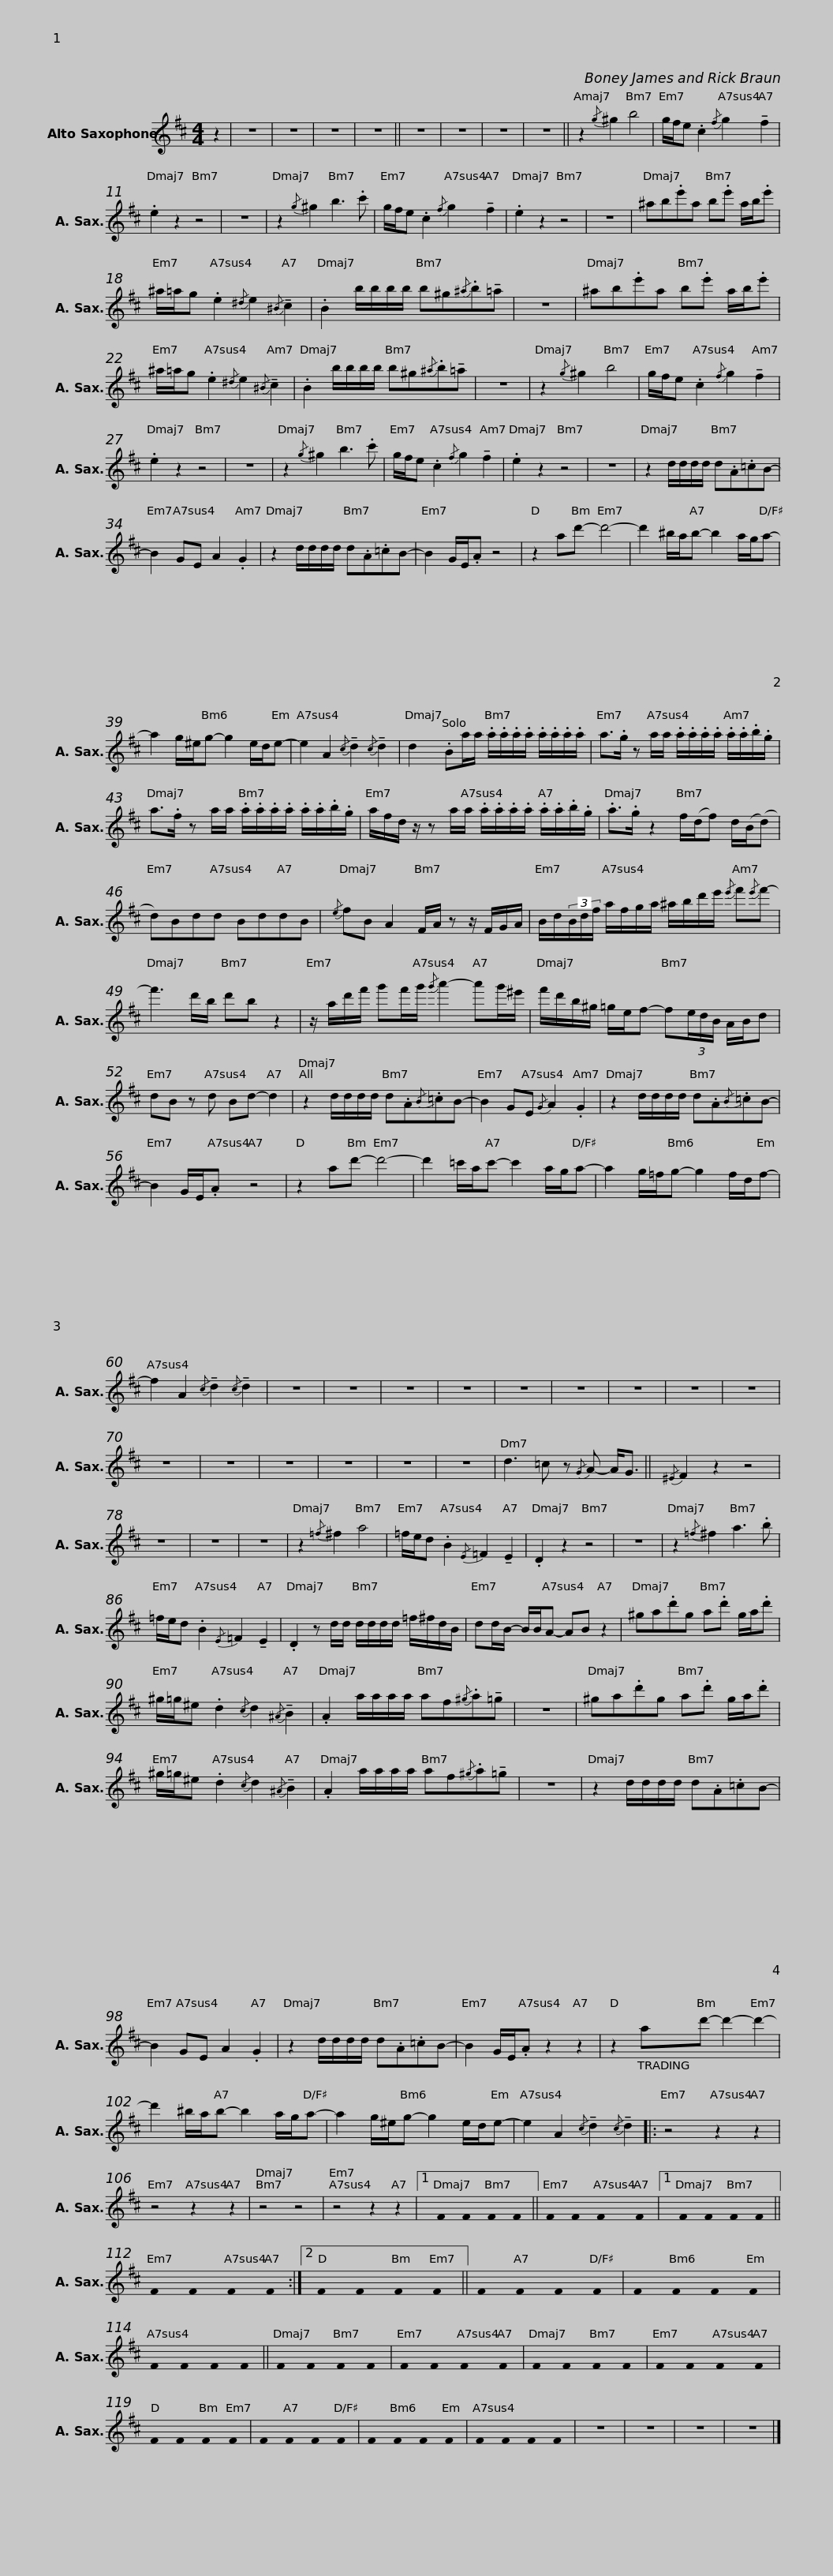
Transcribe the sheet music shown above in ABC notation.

X:1
L:1/8
M:4/4
I:linebreak $
K:none
U:s=!stemless!
V:1 treble transpose=-9
V:1
[K:D] z2 | z8 | z8 | z8 | z8 || %5
 z8 | z8 | z8 | z8 ||$ z2{/g} ^g2 b4 | %10
 g/f/e .c2{/f} g2 !tenuto!f2 | .e2 z2 z4 | z8 |$ z2{/g} ^g2 b3 .c' | g/f/e .c2{/f} g2 !tenuto!f2 | %15
 .e2 z2 z4 | z8 |$ ^ab.e'a b.e' a/b/.e' | ^a/=a/g .e2{/^d} e2{/^B} !tenuto!c2 | .B2 b/b/b/b/ b^g{/^a}.b!tenuto!=a | %20
 z8 |$ ^ab.e'a b.e' a/b/.e' | ^a/=a/g .e2{/^d} e2{/^B} !tenuto!c2 | .B2 b/b/b/b/ b^g{/^a}.b!tenuto!=a | z8 |$ %25
 z2{/g} ^g2 b4 | g/f/e .c2{/f} g2 !tenuto!f2 | .e2 z2 z4 | z8 |$ z2{/g} ^g2 b3 .c' | %30
 g/f/e .c2{/f} g2 !tenuto!f2 | .e2 z2 z4 | z8 |$ z2 d/d/d/d/ d.A.=cB- | B2 GE A2 .G2 | %35
 z2 d/d/d/d/ d.A.=cB- | B2 G/E/.A z4 |$ z2 ad'- d'4- | d'2 ^b/a/b- b2 a/g/a- | a2 g/^e/g- g2 e/d/e- | %40
 e2 A2{/c} !tenuto!d2{/c} !tenuto!d2 |$ d2 .Ba/a/ .a/.a/.a/.a/ .a/.a/.a/.a/ | a>.g z a/a/ .a/.a/.a/.a/ .a/.a/.b/.g/ | a>.f z a/a/ .a/.a/.a/.a/ .a/.a/.b/.g/ |$ a/f/d/ z/ z a/a/ .a/.a/.a/.a/ .a/.a/.b/.g/ | %45
 .a>.g z2 f/(d/f) d/(B/(d) | d)Bdd BddB |${/e} fB A2 F/A/ z z/ F/G/A/ | B/d/(3B/d/f/ a/f/g/a/ ^a/b/d'/e'/{/e'} f'{/e'}f'- | f'3 d'/b/ d'b z2 |$ %50
 z/ a/d'/f'/ g'f'/g'/{/g'} a'2- a'g'/^e'/ | f'/d'/b/^g/ =g/e/f- f(3e/d/B/ A/B/d | dB z d Bd- d2 |$ z2 d/d/d/d/ d.A{/B}.=cB- | B2 GE{/G} A2 .G2 | %55
 z2 d/d/d/d/ d.A{/B}.=cB- | B2 G/E/.A z4 |$ z2 ad'- d'4- | d'2 =c'/a/c'- c'2 a/g/a- | a2 g/=f/g- g2 f/d/f- | %60
 f2 A2{/c} !tenuto!d2{/c} !tenuto!d2 |$ z8 | z8 | z8 | z8 | %65
 z8 | z8 | z8 | z8 | z8 | %70
 z8 | z8 | z8 | z8 | z8 | %75
 z8 | d3 =c z{/G} A- A<G ||{/^E} F2 z2 z4 | z8 | z8 | %80
 z8 | z2{/=f} ^f2 a4 | =f/e/d .B2{/E} =F2 !tenuto!E2 | .D2 z2 z4 | z8 |$ %85
 z2{/=f} ^f2 a3 .b | =f/e/d .B2{/E} =F2 !tenuto!E2 | .D2 z d/d/ d/d/d/d/ =f/^f/d/B/ | dd/B/- B/B/A- AB z2 |$ ^ga.d'g a.d' g/a/.d' | %90
 ^g/=g/^e .d2{/c} d2{/^A} !tenuto!B2 | .A2 a/a/a/a/ af{/^g}.a!tenuto!=g | z8 |$ ^ga.d'g a.d' g/a/.d' | ^g/=g/^e .d2{/c} d2{/^A} !tenuto!B2 | %95
 .A2 a/a/a/a/ af{/^g}.a!tenuto!=g | z8 |$ z2 d/d/d/d/ d.A.=cB- | B2 GE A2 .G2 | z2 d/d/d/d/ d.A.=cB- | %100
 B2 G/E/.A z2 z2 |$ z2 ad'- d'2- d'2- | d'2 ^b/a/b- b2 a/g/a- | a2 g/^e/g- g2 e/d/e- | e2 A2{/c} !tenuto!d2{/c} !tenuto!d2 |:$ %105
 z4 z2 z2 | z4 z2 z2 | z4 z4 |$ z4 z2 z2 |1 sF2 sF2 sF2 sF2 || %110
 sF2 sF2 sF2 sF2 |1$ sF2 sF2 sF2 sF2 || sF2 sF2 sF2 sF2 :|2 sF2 sF2 sF2 sF2 || sF2 sF2 sF2 sF2 | %115
 sF2 sF2 sF2 sF2 |$ sF2 sF2 sF2 sF2 || sF2 sF2 sF2 sF2 | sF2 sF2 sF2 sF2 | sF2 sF2 sF2 sF2 |$ %120
 sF2 sF2 sF2 sF2 | sF2 sF2 sF2 sF2 | sF2 sF2 sF2 sF2 | sF2 sF2 sF2 sF2 | sF2 sF2 sF2 sF2 |$ %125
 z8 | z8 | z8 | z8 |] %129
